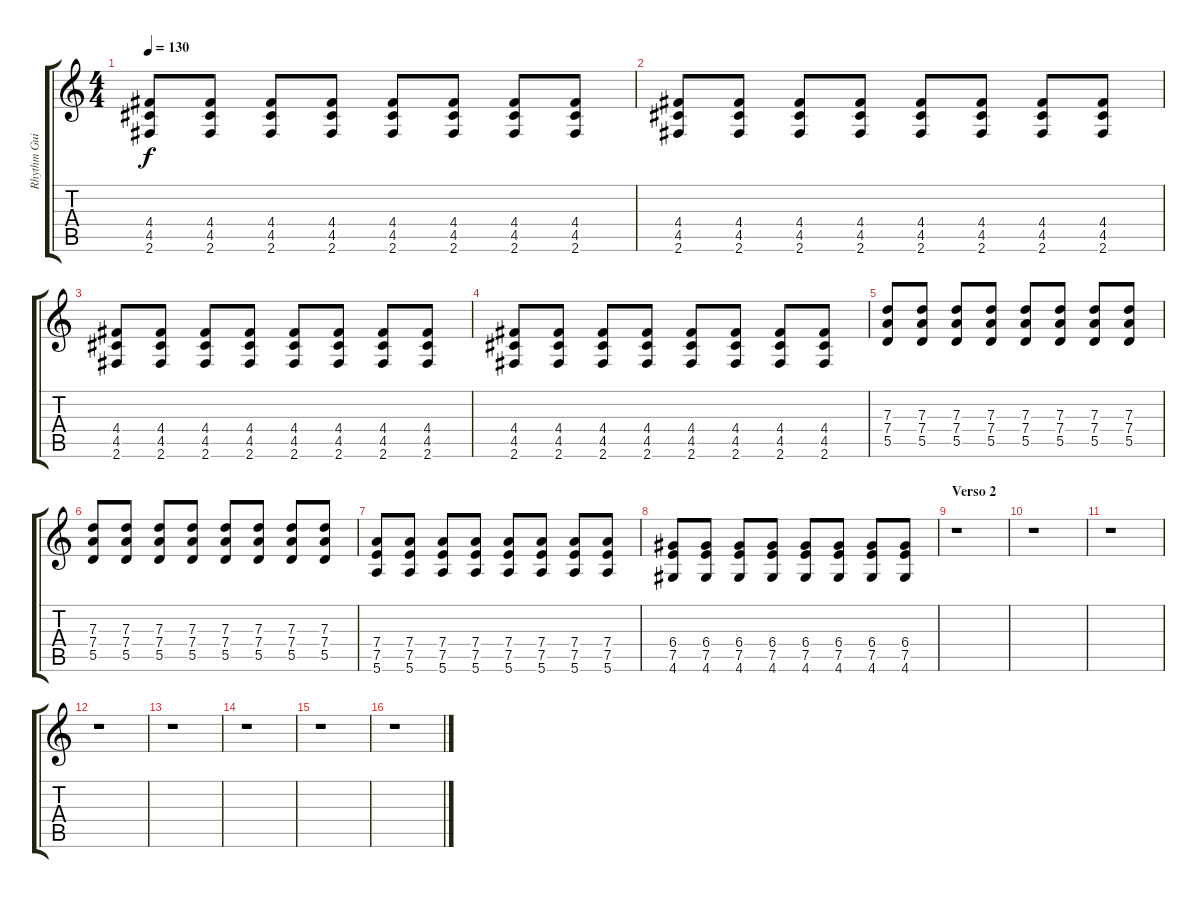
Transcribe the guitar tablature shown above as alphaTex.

\track ("Rhythm Guitar " "Rhythm Gui") {instrument overdrivenguitar}
\staff {score tabs}
\tuning (E4 B3 G3 D3 A2 E2) {hide}
\ts (4 4)
\tempo 130
\clef g2
\ks c
(4.4 4.5 2.6).8{dy f} (4.4 4.5 2.6).8 (4.4 4.5 2.6).8 (4.4 4.5 2.6).8 (4.4 4.5 2.6).8 (4.4 4.5 2.6).8 (4.4 4.5 2.6).8 (4.4 4.5 2.6).8 |
(4.4 4.5 2.6).8 (4.4 4.5 2.6).8 (4.4 4.5 2.6).8 (4.4 4.5 2.6).8 (4.4 4.5 2.6).8 (4.4 4.5 2.6).8 (4.4 4.5 2.6).8 (4.4 4.5 2.6).8 |
(4.4 4.5 2.6).8 (4.4 4.5 2.6).8 (4.4 4.5 2.6).8 (4.4 4.5 2.6).8 (4.4 4.5 2.6).8 (4.4 4.5 2.6).8 (4.4 4.5 2.6).8 (4.4 4.5 2.6).8 |
(4.4 4.5 2.6).8 (4.4 4.5 2.6).8 (4.4 4.5 2.6).8 (4.4 4.5 2.6).8 (4.4 4.5 2.6).8 (4.4 4.5 2.6).8 (4.4 4.5 2.6).8 (4.4 4.5 2.6).8 |
(7.3 7.4 5.5).8 (7.3 7.4 5.5).8 (7.3 7.4 5.5).8 (7.3 7.4 5.5).8 (7.3 7.4 5.5).8 (7.3 7.4 5.5).8 (7.3 7.4 5.5).8 (7.3 7.4 5.5).8 |
(7.3 7.4 5.5).8 (7.3 7.4 5.5).8 (7.3 7.4 5.5).8 (7.3 7.4 5.5).8 (7.3 7.4 5.5).8 (7.3 7.4 5.5).8 (7.3 7.4 5.5).8 (7.3 7.4 5.5).8 |
(7.4 7.5 5.6).8 (7.4 7.5 5.6).8 (7.4 7.5 5.6).8 (7.4 7.5 5.6).8 (7.4 7.5 5.6).8 (7.4 7.5 5.6).8 (7.4 7.5 5.6).8 (7.4 7.5 5.6).8 |
(6.4 7.5 4.6).8 (6.4 7.5 4.6).8 (6.4 7.5 4.6).8 (6.4 7.5 4.6).8 (6.4 7.5 4.6).8 (6.4 7.5 4.6).8 (6.4 7.5 4.6).8 (6.4 7.5 4.6).8 |
\section ("" "Verso 2")
r.1 |
r.1 |
r.1 |
r.1 |
r.1 |
r.1 |
r.1 |
r.1
